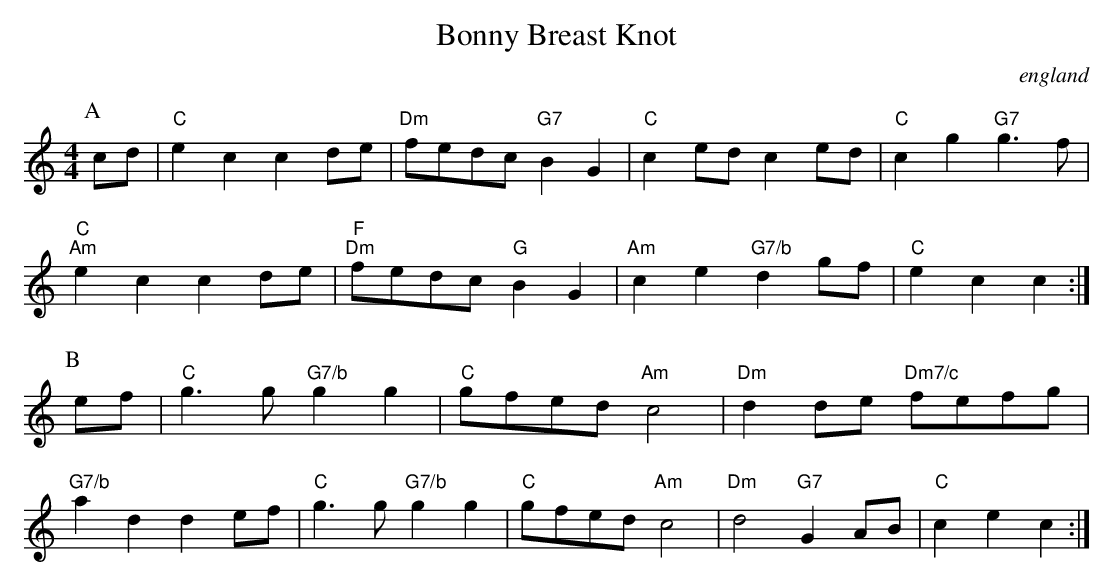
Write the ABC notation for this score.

X:1
T:Bonny Breast Knot
O:england
M:4/4
L:1/4
K:C
P:A
c/2d/2|"C"ec cd/2e/2|"Dm"f/2e/2d/2c/2 "G7"BG|"C"ce/2d/2 ce/2d/2|\
"C"cg "G7"g3/2f/2|
"C""Am"ec cd/2e/2|"F""Dm"f/2e/2d/2c/2 "G"BG|"Am"ce "G7/b"dg/2f/2|"C"ec c:|
P:B
e/2f/2|"C"g3/2g/2 "G7/b"gg|"C"g/2f/2e/2d/2 "Am"c2|\
"Dm"dd/2e/2 "Dm7/c"f/2e/2f/2g/2|
"G7/b"ad de/2f/2|"C"g3/2g/2 "G7/b"gg|"C"g/2f/2e/2d/2 "Am"c2|"Dm"d2 "G7"GA/2B/2\
|"C"ce c:|
